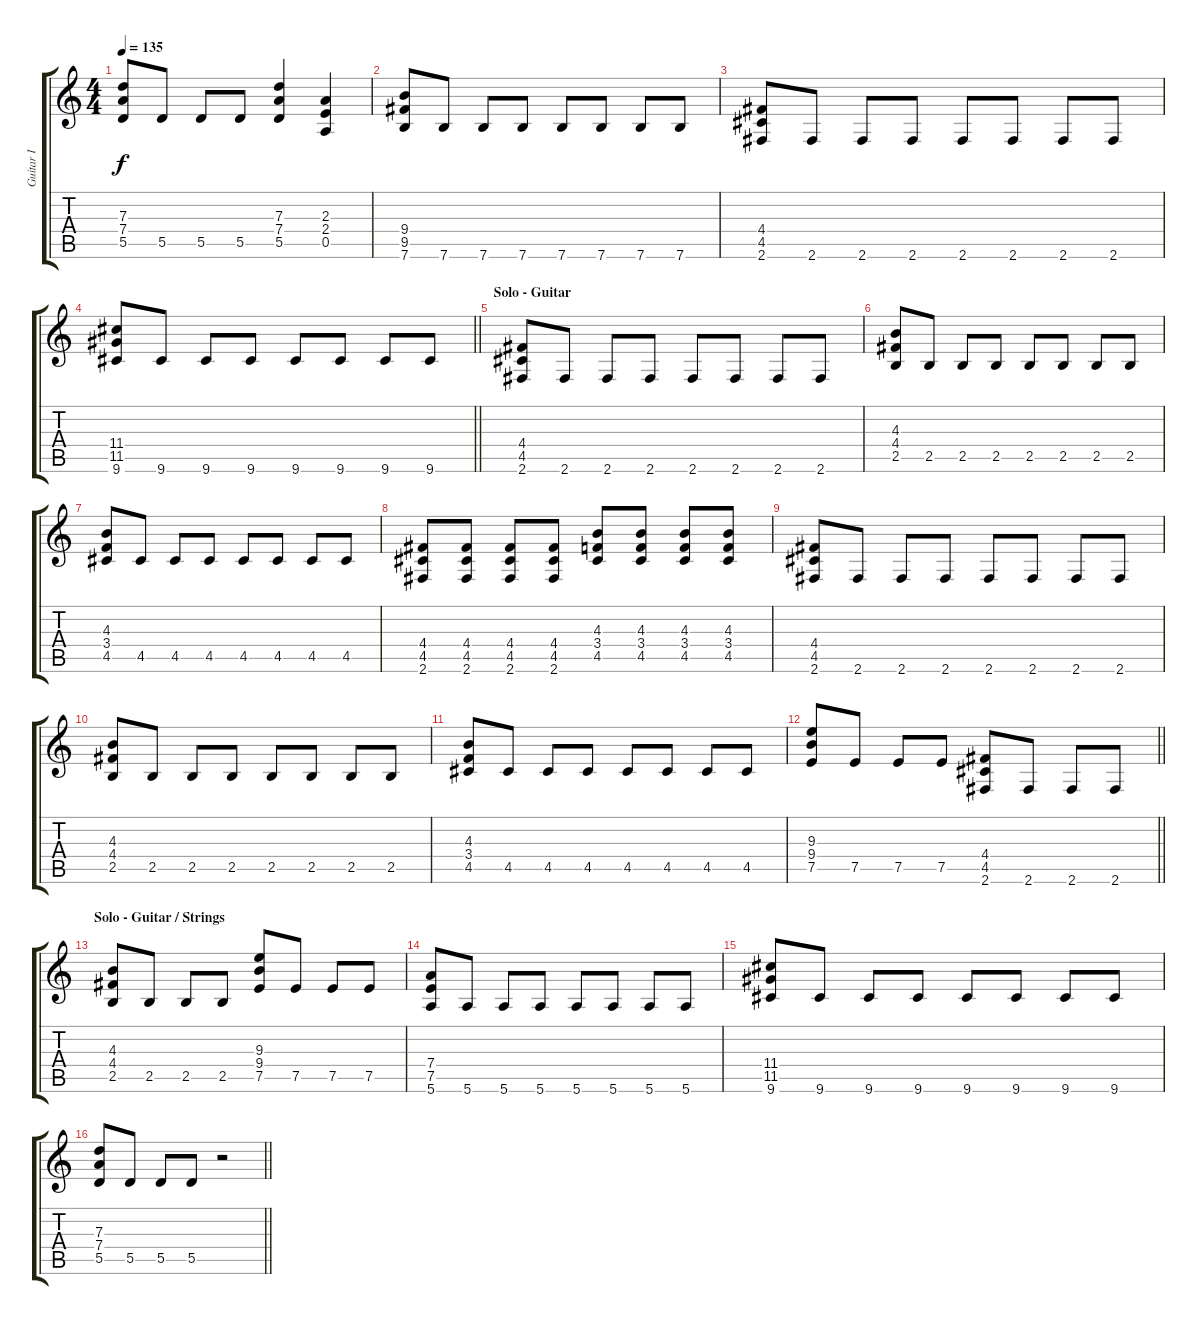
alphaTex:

\track ("Guitar I" "Guitar I") {instrument overdrivenguitar}
\staff {score tabs}
\tuning (E4 B3 G3 D3 A2 E2) {hide}
\ts (4 4)
\tempo 135
\clef g2
\ks c
(7.3 7.4 5.5).8{dy f} 5.5.8 5.5.8 5.5.8 (7.3 7.4 5.5).4 (2.3 2.4 0.5).4 |
(9.4 9.5 7.6).8 7.6.8 7.6.8 7.6.8 7.6.8 7.6.8 7.6.8 7.6.8 |
(4.4 4.5 2.6).8 2.6.8 2.6.8 2.6.8 2.6.8 2.6.8 2.6.8 2.6.8 |
\barLineRight lightlight
(11.4 11.5 9.6).8 9.6.8 9.6.8 9.6.8 9.6.8 9.6.8 9.6.8 9.6.8 |
\section ("" "Solo - Guitar")
(4.4 4.5 2.6).8 2.6.8 2.6.8 2.6.8 2.6.8 2.6.8 2.6.8 2.6.8 |
(4.3 4.4 2.5).8 2.5.8 2.5.8 2.5.8 2.5.8 2.5.8 2.5.8 2.5.8 |
(4.3 3.4 4.5).8 4.5.8 4.5.8 4.5.8 4.5.8 4.5.8 4.5.8 4.5.8 |
(4.4 4.5 2.6).8 (4.4 4.5 2.6).8 (4.4 4.5 2.6).8 (4.4 4.5 2.6).8 (4.3 3.4 4.5).8 (4.3 3.4 4.5).8 (4.3 3.4 4.5).8 (4.3 3.4 4.5).8 |
(4.4 4.5 2.6).8 2.6.8 2.6.8 2.6.8 2.6.8 2.6.8 2.6.8 2.6.8 |
(4.3 4.4 2.5).8 2.5.8 2.5.8 2.5.8 2.5.8 2.5.8 2.5.8 2.5.8 |
(4.3 3.4 4.5).8 4.5.8 4.5.8 4.5.8 4.5.8 4.5.8 4.5.8 4.5.8 |
\barLineRight lightlight
(9.3 9.4 7.5).8 7.5.8 7.5.8 7.5.8 (4.4 4.5 2.6).8 2.6.8 2.6.8 2.6.8 |
\section ("" "Solo - Guitar / Strings")
(4.3 4.4 2.5).8 2.5.8 2.5.8 2.5.8 (9.3 9.4 7.5).8 7.5.8 7.5.8 7.5.8 |
(7.4 7.5 5.6).8 5.6.8 5.6.8 5.6.8 5.6.8 5.6.8 5.6.8 5.6.8 |
(11.4 11.5 9.6).8 9.6.8 9.6.8 9.6.8 9.6.8 9.6.8 9.6.8 9.6.8 |
\barLineRight lightlight
(7.3 7.4 5.5).8 5.5.8 5.5.8 5.5.8 r.2
